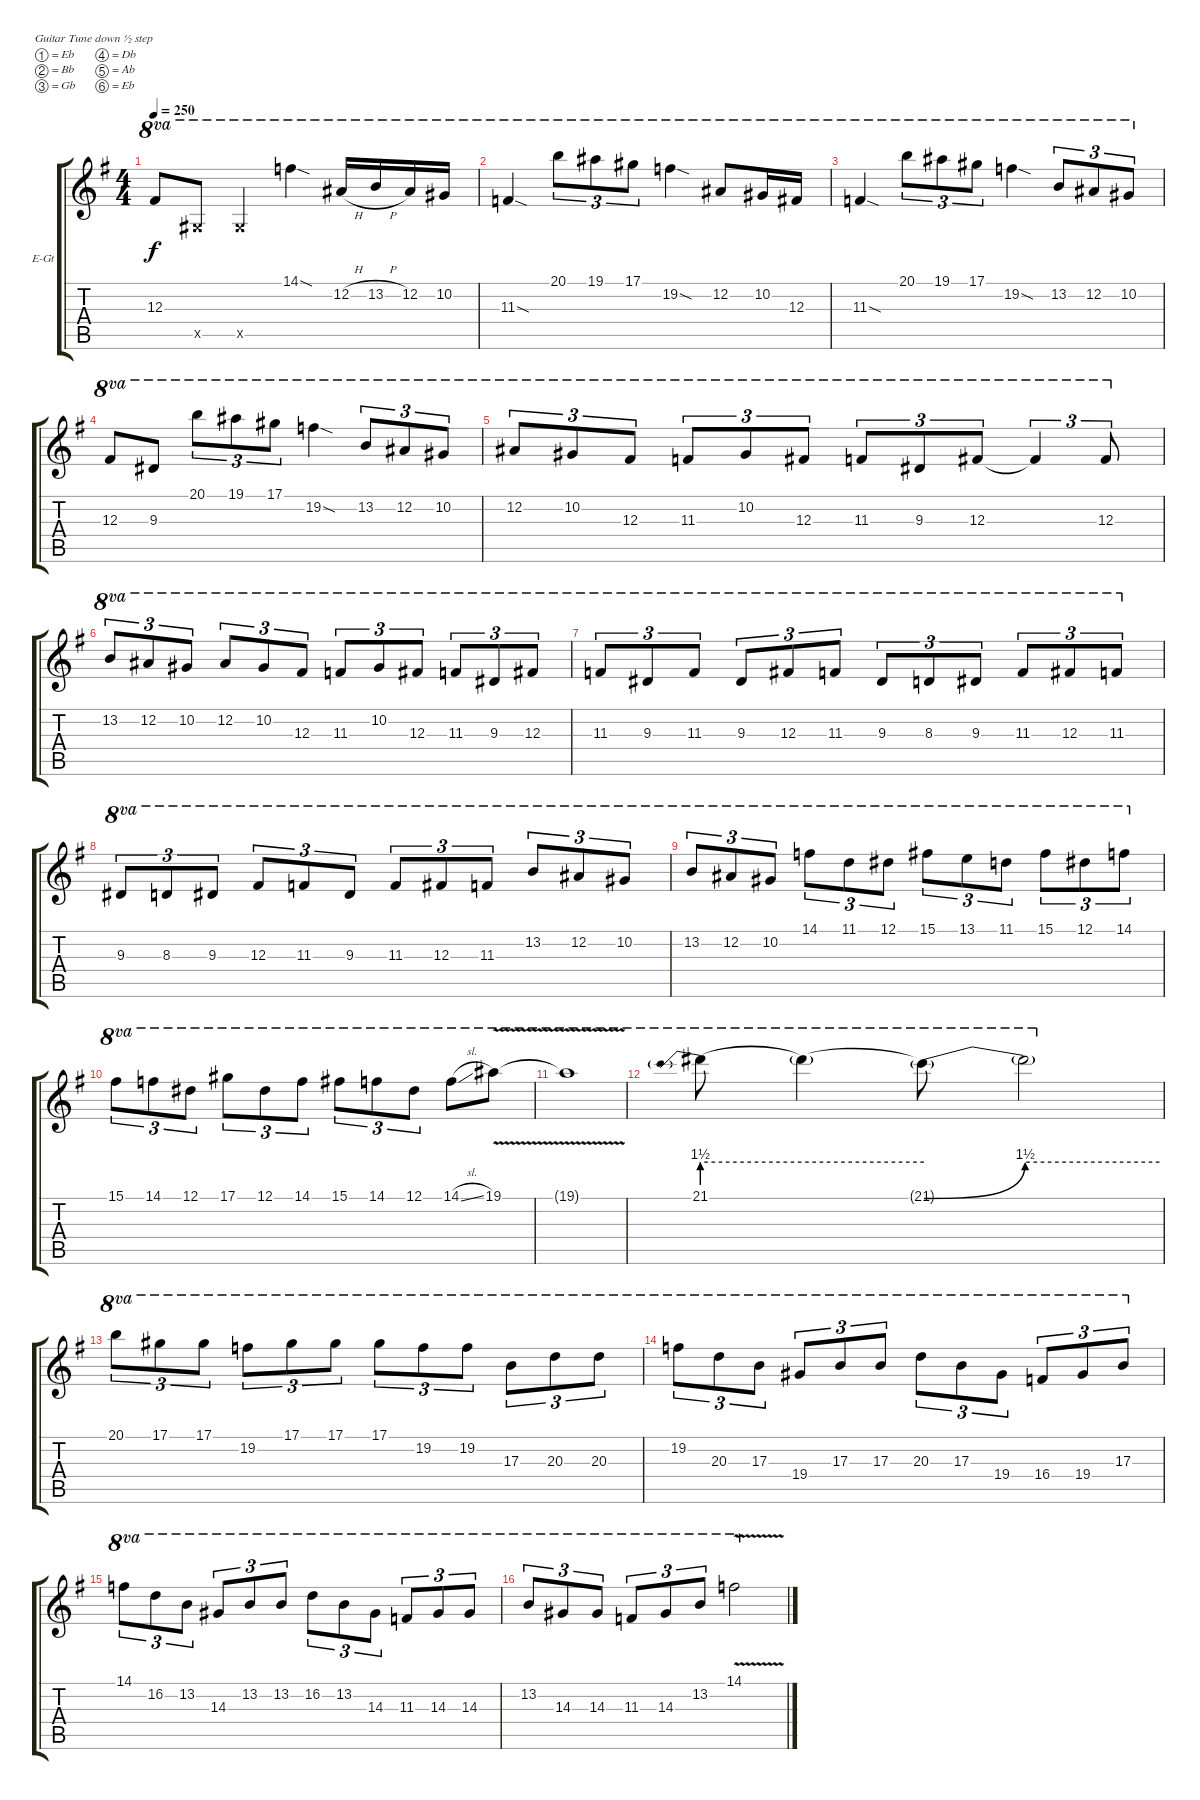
\bracketExtendMode groupsimilarinstruments
\firstSystemTrackNameOrientation horizontal
\otherSystemsTrackNameOrientation horizontal
\track ("Gitár 3 (Yngwie Malmsteen)" "E-Gt") {instrument distortionguitar}
\staff {score tabs}
\tuning (Eb4 Bb3 Gb3 Db3 Ab2 Eb2)
\ts (4 4)
\tempo 250
\clef g2
\ks g
12.3.8{ot 8va dy f} 12.5{x}.8{ot 8va} 12.5{x}.4{ot 8va} 14.1{sod}.4{ot 8va} 12.2{h}.16{ot 8va} 13.2{h}.16{ot 8va} 12.2.16{ot 8va} 10.2.16{ot 8va} |
11.3{sod}.4{ot 8va} 20.1.8{tu (3 2) ot 8va} 19.1.8{tu (3 2) ot 8va} 17.1.8{tu (3 2) ot 8va} 19.2{sod}.4{ot 8va} 12.2.8{ot 8va} 10.2.16{ot 8va} 12.3.16{ot 8va} |
11.3{sod}.4{ot 8va} 20.1.8{tu (3 2) ot 8va} 19.1.8{tu (3 2) ot 8va} 17.1.8{tu (3 2) ot 8va} 19.2{sod}.4{ot 8va} 13.2.8{tu (3 2) ot 8va} 12.2.8{tu (3 2) ot 8va} 10.2.8{tu (3 2) ot 8va} |
12.3.8{ot 8va} 9.3.8{ot 8va} 20.1.8{tu (3 2) ot 8va} 19.1.8{tu (3 2) ot 8va} 17.1.8{tu (3 2) ot 8va} 19.2{sod}.4{ot 8va} 13.2.8{tu (3 2) ot 8va} 12.2.8{tu (3 2) ot 8va} 10.2.8{tu (3 2) ot 8va} |
12.2.8{tu (3 2) ot 8va} 10.2.8{tu (3 2) ot 8va} 12.3.8{tu (3 2) ot 8va} 11.3.8{tu (3 2) ot 8va} 10.2.8{tu (3 2) ot 8va} 12.3.8{tu (3 2) ot 8va} 11.3.8{tu (3 2) ot 8va} 9.3.8{tu (3 2) ot 8va} 12.3.8{tu (3 2) ot 8va} 12.3{t}.4{tu (3 2) ot 8va} 12.3.8{tu (3 2) ot 8va} |
13.2.8{tu (3 2) ot 8va} 12.2.8{tu (3 2) ot 8va} 10.2.8{tu (3 2) ot 8va} 12.2.8{tu (3 2) ot 8va} 10.2.8{tu (3 2) ot 8va} 12.3.8{tu (3 2) ot 8va} 11.3.8{tu (3 2) ot 8va} 10.2.8{tu (3 2) ot 8va} 12.3.8{tu (3 2) ot 8va} 11.3.8{tu (3 2) ot 8va} 9.3.8{tu (3 2) ot 8va} 12.3.8{tu (3 2) ot 8va} |
11.3.8{tu (3 2) ot 8va} 9.3.8{tu (3 2) ot 8va} 11.3.8{tu (3 2) ot 8va} 9.3.8{tu (3 2) ot 8va} 12.3.8{tu (3 2) ot 8va} 11.3.8{tu (3 2) ot 8va} 9.3.8{tu (3 2) ot 8va} 8.3.8{tu (3 2) ot 8va} 9.3.8{tu (3 2) ot 8va} 11.3.8{tu (3 2) ot 8va} 12.3.8{tu (3 2) ot 8va} 11.3.8{tu (3 2) ot 8va} |
9.3.8{tu (3 2) ot 8va} 8.3.8{tu (3 2) ot 8va} 9.3.8{tu (3 2) ot 8va} 12.3.8{tu (3 2) ot 8va} 11.3.8{tu (3 2) ot 8va} 9.3.8{tu (3 2) ot 8va} 11.3.8{tu (3 2) ot 8va} 12.3.8{tu (3 2) ot 8va} 11.3.8{tu (3 2) ot 8va} 13.2.8{tu (3 2) ot 8va} 12.2.8{tu (3 2) ot 8va} 10.2.8{tu (3 2) ot 8va} |
13.2.8{tu (3 2) ot 8va} 12.2.8{tu (3 2) ot 8va} 10.2.8{tu (3 2) ot 8va} 14.1.8{tu (3 2) ot 8va} 11.1.8{tu (3 2) ot 8va} 12.1.8{tu (3 2) ot 8va} 15.1.8{tu (3 2) ot 8va} 13.1.8{tu (3 2) ot 8va} 11.1.8{tu (3 2) ot 8va} 15.1.8{tu (3 2) ot 8va} 12.1.8{tu (3 2) ot 8va} 14.1.8{tu (3 2) ot 8va} |
15.1.8{tu (3 2) ot 8va} 14.1.8{tu (3 2) ot 8va} 12.1.8{tu (3 2) ot 8va} 17.1.8{tu (3 2) ot 8va} 12.1.8{tu (3 2) ot 8va} 14.1.8{tu (3 2) ot 8va} 15.1.8{tu (3 2) ot 8va} 14.1.8{tu (3 2) ot 8va} 12.1.8{tu (3 2) ot 8va} 14.1{sl}.8{ot 8va} 19.1{v}.8{ot 8va} |
19.1{v t}.1{ot 8va} |
21.1{be (prebend 0 6 60 6)}.8{ot 8va} 21.1{be (hold 0 6 60 6) t}.4{ot 8va} 21.1{be (bend 0 0 60 6) t}.8{ot 8va} 21.1{be (hold 0 6 60 6) t}.2{ot 8va} |
20.1.8{tu (3 2) ot 8va} 17.1.8{tu (3 2) ot 8va} 17.1.8{tu (3 2) ot 8va} 19.2.8{tu (3 2) ot 8va} 17.1.8{tu (3 2) ot 8va} 17.1.8{tu (3 2) ot 8va} 17.1.8{tu (3 2) ot 8va} 19.2.8{tu (3 2) ot 8va} 19.2.8{tu (3 2) ot 8va} 17.3.8{tu (3 2) ot 8va} 20.3.8{tu (3 2) ot 8va} 20.3.8{tu (3 2) ot 8va} |
19.2.8{tu (3 2) ot 8va} 20.3.8{tu (3 2) ot 8va} 17.3.8{tu (3 2) ot 8va} 19.4.8{tu (3 2) ot 8va} 17.3.8{tu (3 2) ot 8va} 17.3.8{tu (3 2) ot 8va} 20.3.8{tu (3 2) ot 8va} 17.3.8{tu (3 2) ot 8va} 19.4.8{tu (3 2) ot 8va} 16.4.8{tu (3 2) ot 8va} 19.4.8{tu (3 2) ot 8va} 17.3.8{tu (3 2) ot 8va} |
14.1.8{tu (3 2) ot 8va} 16.2.8{tu (3 2) ot 8va} 13.2.8{tu (3 2) ot 8va} 14.3.8{tu (3 2) ot 8va} 13.2.8{tu (3 2) ot 8va} 13.2.8{tu (3 2) ot 8va} 16.2.8{tu (3 2) ot 8va} 13.2.8{tu (3 2) ot 8va} 14.3.8{tu (3 2) ot 8va} 11.3.8{tu (3 2) ot 8va} 14.3.8{tu (3 2) ot 8va} 14.3.8{tu (3 2) ot 8va} |
13.2.8{tu (3 2) ot 8va} 14.3.8{tu (3 2) ot 8va} 14.3.8{tu (3 2) ot 8va} 11.3.8{tu (3 2) ot 8va} 14.3.8{tu (3 2) ot 8va} 13.2.8{tu (3 2) ot 8va} 14.1{v}.2{ot 8va}
